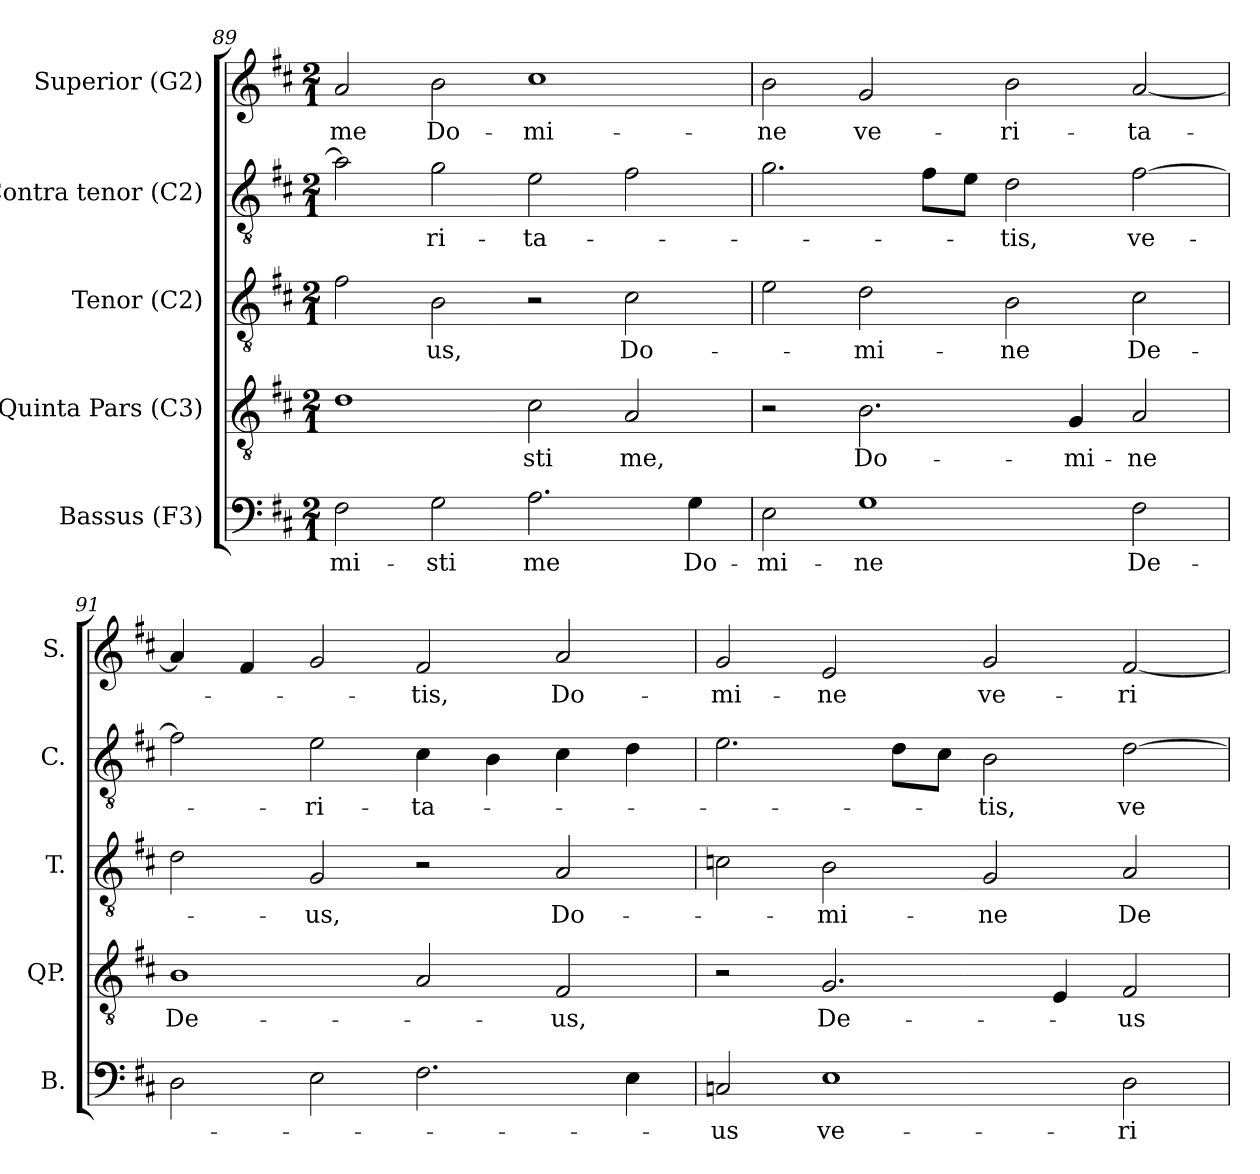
**kern	**text	**kern	**text	**kern	**text	**kern	**text	**kern	**text
*part5	*part5	*part4	*part4	*part3	*part3	*part2	*part2	*part1	*part1
*staff5	*staff5	*staff4	*staff4	*staff3	*staff3	*staff2	*staff2	*staff1	*staff1
*I"Bassus (F3)	*	*I"Quinta Pars (C3)	*	*I"Tenor (C2)	*	*I"Contra tenor (C2)	*	*I"Superior (G2)	*
*I'B.	*	*I'QP.	*	*I'T.	*	*I'C.	*	*I'S.	*
!!LO:LB:g=z
*clefF4	*	*clefGv2	*	*clefGv2	*	*clefGv2	*	*clefG2	*
*	*	*ITrd7c12	*	*ITrd7c12	*	*ITrd7c12	*	*	*
*k[f#c#]	*	*k[f#c#]	*	*k[f#c#]	*	*k[f#c#]	*	*k[f#c#]	*
*D:	*	*D:	*	*D:	*	*D:	*	*D:	*
*M2/1	*	*M2/1	*	*M2/1	*	*M2/1	*	*M2/1	*
=89	=89	=89	=89	=89	=89	=89	=89	=89	=89
!	!LO:LY:b:color=#000000	!	!	!	!	!	!	!	!
!	!	!	!	!	!	!	!	!	!LO:LY:b:color=#000000
2F#i\	-mi-	1Di	.	2F#i\	.	2Ai\]	.	2ai/	me
!	!LO:LY:b:color=#000000	!	!	!	!	!	!	!	!
!	!	!	!	!	!LO:LY:b:color=#000000	!	!	!	!
!	!	!	!	!	!	!	!LO:LY:b:color=#000000	!	!
!	!	!	!	!	!	!	!	!	!LO:LY:b:color=#000000
2Gi\	-sti	.	.	2BBi\	-us,	2Gi\	-ri-	2bi\	Do-
!	!LO:LY:b:color=#000000	!	!	!	!	!	!	!	!
!	!	!	!LO:LY:b:color=#000000	!	!	!	!	!	!
!	!	!	!	!	!	!	!LO:LY:b:color=#000000	!	!
!	!	!	!	!	!	!	!	!	!LO:LY:b:color=#000000
2.Ai\	me	2C#i\	-sti	2r	.	2Ei\	-ta-	1cc#i	-mi-
!	!	!	!LO:LY:b:color=#000000	!	!	!	!	!	!
!	!	!	!	!	!LO:LY:b:color=#000000	!	!	!	!
.	.	2AAi/	me,	2C#i\	Do-	2F#i\	.	.	.
!	!LO:LY:b:color=#000000	!	!	!	!	!	!	!	!
4Gi\	Do-	.	.	.	.	.	.	.	.
=90	=90	=90	=90	=90	=90	=90	=90	=90	=90
!	!LO:LY:b:color=#000000	!	!	!	!	!	!	!	!
!	!	!	!	!	!	!	!	!	!LO:LY:b:color=#000000
2Ei\	-mi-	2r	.	2Ei\	.	2.Gi\	.	2bi\	-ne
!	!LO:LY:b:color=#000000	!	!	!	!	!	!	!	!
!	!	!	!LO:LY:b:color=#000000	!	!	!	!	!	!
!	!	!	!	!	!LO:LY:b:color=#000000	!	!	!	!
!	!	!	!	!	!	!	!	!	!LO:LY:b:color=#000000
1Gi	-ne	2.BBi\	Do-	2Di\	-mi-	.	.	2gi/	ve-
.	.	.	.	.	.	8F#i\L	.	.	.
.	.	.	.	.	.	8Ei\J	.	.	.
!	!	!	!	!	!LO:LY:b:color=#000000	!	!	!	!
!	!	!	!	!	!	!	!LO:LY:b:color=#000000	!	!
!	!	!	!	!	!	!	!	!	!LO:LY:b:color=#000000
.	.	.	.	2BBi\	-ne	2Di\	-tis,	2bi\	-ri-
!	!	!	!LO:LY:b:color=#000000	!	!	!	!	!	!
.	.	4GGi/	-mi-	.	.	.	.	.	.
!	!LO:LY:b:color=#000000	!	!	!	!	!	!	!	!
!	!	!	!LO:LY:b:color=#000000	!	!	!	!	!	!
!	!	!	!	!	!LO:LY:b:color=#000000	!	!	!	!
!	!	!	!	!	!	!	!LO:LY:b:color=#000000	!	!
!	!	!	!	!	!	!	!	!	!LO:LY:b:color=#000000
2F#i\	De-	2AAi/	-ne	2C#i\	De-	[2F#i\	ve-	[2ai/	-ta-
=91	=91	=91	=91	=91	=91	=91	=91	=91	=91
!	!	!	!LO:LY:b:color=#000000	!	!	!	!	!	!
2Di\	.	1BBi	De-	2Di\	.	2F#i\]	.	4ai/]	.
.	.	.	.	.	.	.	.	4f#i/	.
!	!	!	!	!	!LO:LY:b:color=#000000	!	!	!	!
!	!	!	!	!	!	!	!LO:LY:b:color=#000000	!	!
2Ei\	.	.	.	2GGi/	-us,	2Ei\	-ri-	2gi/	.
!	!	!	!	!	!	!	!LO:LY:b:color=#000000	!	!
!	!	!	!	!	!	!	!	!	!LO:LY:b:color=#000000
2.F#i\	.	2AAi/	.	2r	.	4C#i\	-ta-	2f#i/	-tis,
.	.	.	.	.	.	4BBi\	.	.	.
!	!	!	!LO:LY:b:color=#000000	!	!	!	!	!	!
!	!	!	!	!	!LO:LY:b:color=#000000	!	!	!	!
!	!	!	!	!	!	!	!	!	!LO:LY:b:color=#000000
.	.	2FF#i/	-us,	2AAi/	Do-	4C#i\	.	2ai/	Do-
4Ei\	.	.	.	.	.	4Di\	.	.	.
=92	=92	=92	=92	=92	=92	=92	=92	=92	=92
!	!LO:LY:b:color=#000000	!	!	!	!	!	!	!	!
!	!	!	!	!	!	!	!	!	!LO:LY:b:color=#000000
2Ci/	-us	2r	.	2Ci\	.	2.Ei\	.	2gi/	-mi-
!	!LO:LY:b:color=#000000	!	!	!	!	!	!	!	!
!	!	!	!LO:LY:b:color=#000000	!	!	!	!	!	!
!	!	!	!	!	!LO:LY:b:color=#000000	!	!	!	!
!	!	!	!	!	!	!	!	!	!LO:LY:b:color=#000000
1Ei	ve-	2.GGi/	De-	2BBi\	-mi-	.	.	2ei/	-ne
.	.	.	.	.	.	8Di\L	.	.	.
.	.	.	.	.	.	8C#i\J	.	.	.
!	!	!	!	!	!LO:LY:b:color=#000000	!	!	!	!
!	!	!	!	!	!	!	!LO:LY:b:color=#000000	!	!
!	!	!	!	!	!	!	!	!	!LO:LY:b:color=#000000
.	.	.	.	2GGi/	-ne	2BBi\	-tis,	2gi/	ve-
.	.	4EEi/	.	.	.	.	.	.	.
!	!LO:LY:b:color=#000000	!	!	!	!	!	!	!	!
!	!	!	!LO:LY:b:color=#000000	!	!	!	!	!	!
!	!	!	!	!	!LO:LY:b:color=#000000	!	!	!	!
!	!	!	!	!	!	!	!LO:LY:b:color=#000000	!	!
!	!	!	!	!	!	!	!	!	!LO:LY:b:color=#000000
2Di\	-ri-	2FF#i/	-us	2AAi/	De-	[2Di\	ve-	[2f#i/	-ri-
=	=	=	=	=	=	=	=	=	=
*-	*-	*-	*-	*-	*-	*-	*-	*-	*-
